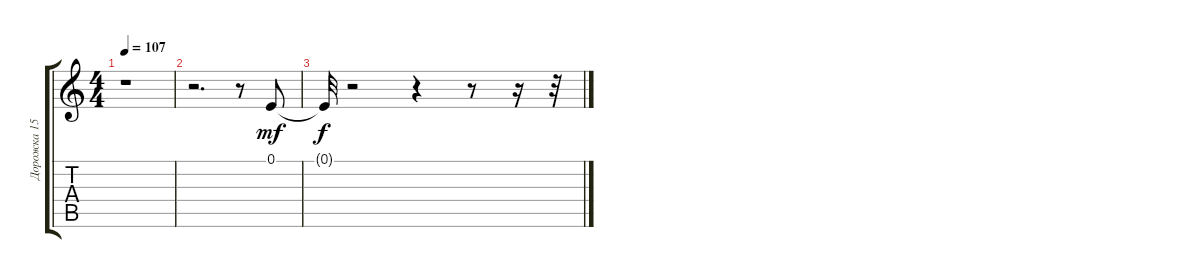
\track ("Дорожка 15" "Дорожка 15") {instrument reversecymbal}
\staff {score tabs}
\tuning (E4 B3 G3 D3 A2 E2) {hide}
\ts (4 4)
\tempo 107
\clef g2
\ks c
r.1{dy mf} |
r.2{d} r.8 0.1.8 |
0.1{t}.32{dy f} r.2 r.4 r.8 r.16 r.32
